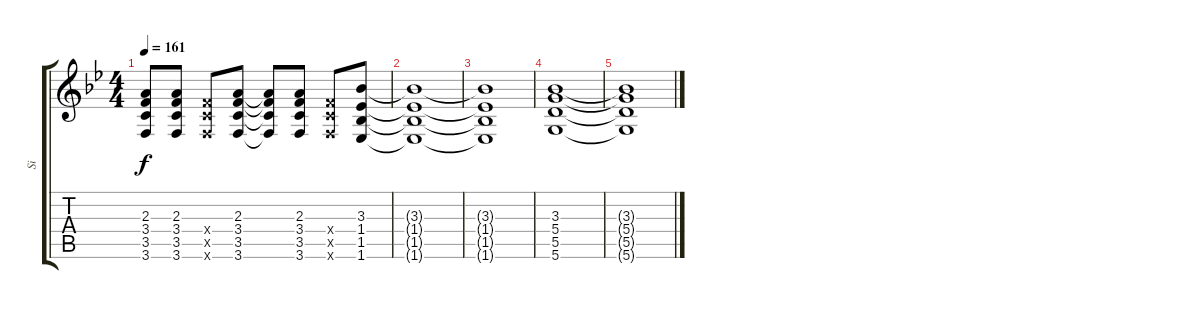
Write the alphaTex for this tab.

\track ("Si" "Si") {instrument overdrivenguitar}
\staff {score tabs}
\tuning (E4 B3 G3 D3 A2 D2) {hide}
\ts (4 4)
\tempo 161
\clef g2
\ks bb
(2.3{t} 3.4{t} 3.5{t} 3.6{t}).8{dy f} (2.3 3.4 3.5 3.6).8 (3.4{x} 3.5{x} 3.6{x}).8 (2.3 3.4 3.5 3.6).8 (2.3{t} 3.4{t} 3.5{t} 3.6{t}).8 (2.3 3.4 3.5 3.6).8 (3.4{x} 3.5{x} 3.6{x}).8 (3.3 1.4 1.5 1.6).8 |
(3.3{t} 1.4{t} 1.5{t} 1.6{t}).1 |
(3.3{t} 1.4{t} 1.5{t} 1.6{t}).1 |
(3.3 5.4 5.5 5.6).1 |
(3.3{t} 5.4{t} 5.5{t} 5.6{t}).1
